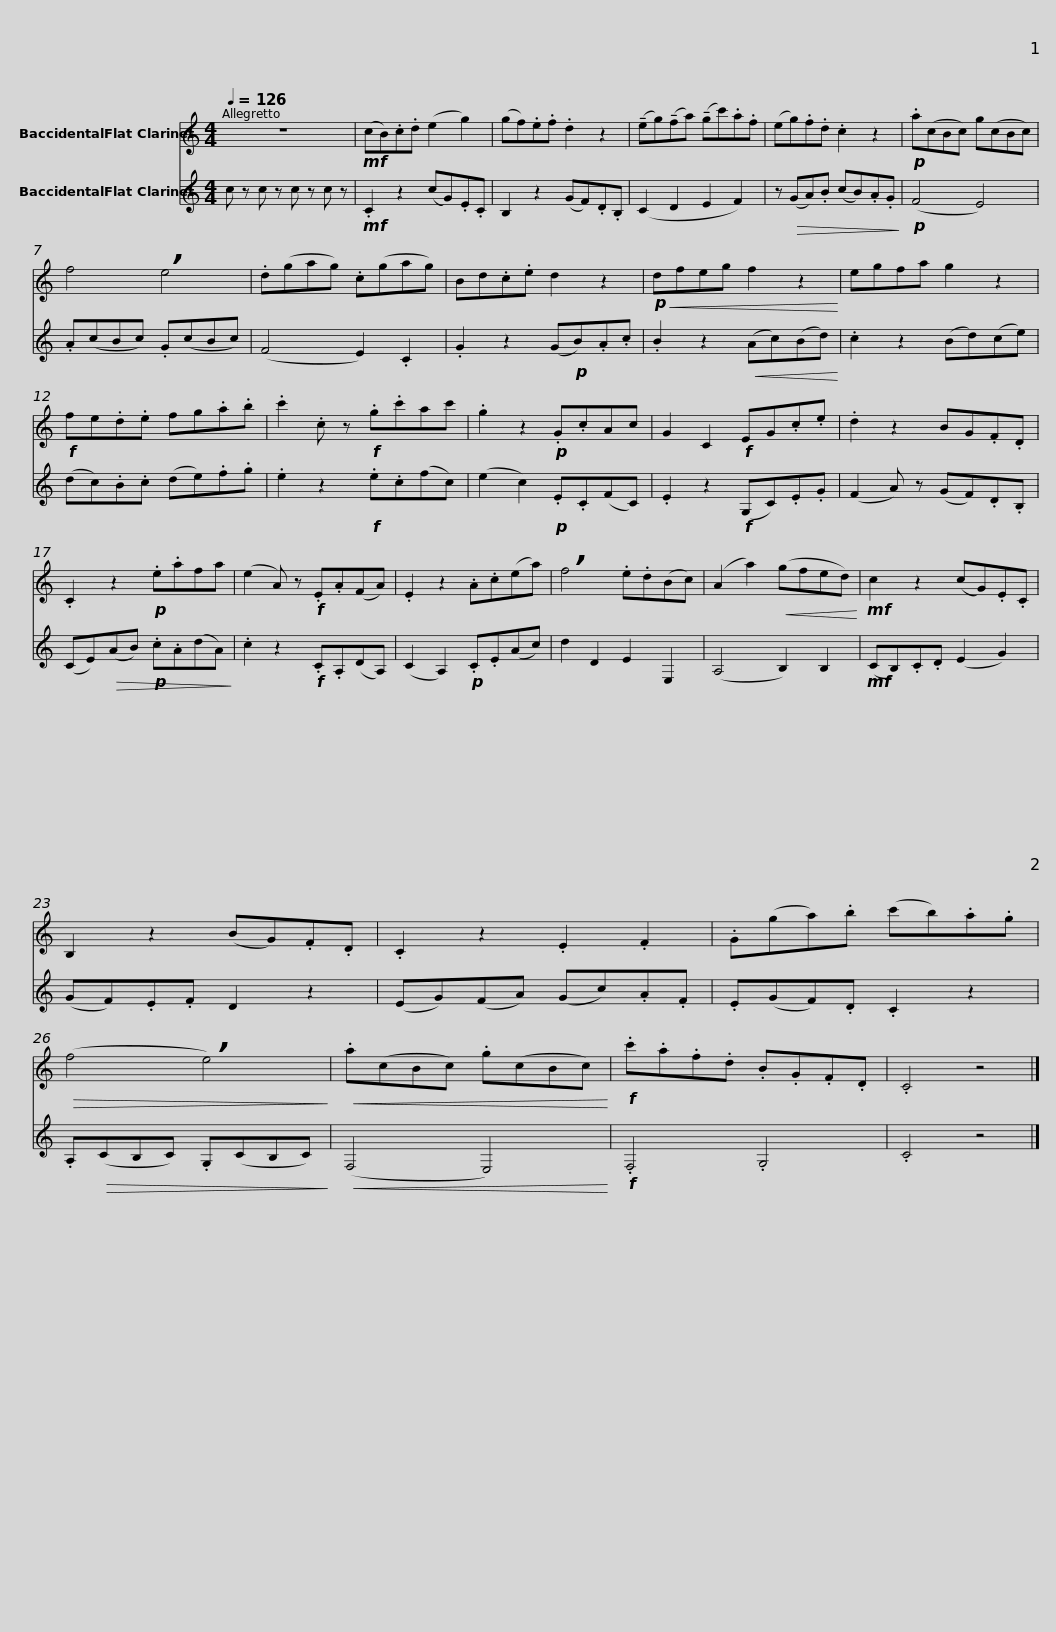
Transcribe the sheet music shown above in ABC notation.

X:1
%%score 1 2
L:1/8
Q:1/4=126
M:4/4
I:linebreak $
K:none
V:1 treble transpose=-2
V:2 treble transpose=-2
V:1
[K:C] z8 |!mf! (cB).c.d (e2 g2) | (gf).e.f .d2 z2 | (!tenuto!eg)(!tenuto!fa) (!tenuto!gc').a.f |$ (eg).f.d .c2 z2 | %5
!p! .a(cBc) g(cBc) | f4 !breath!e4 | .d(gag) .c(gag) | Bd.c.e d2 z2 |$!p!!<(! dfeg f2 z2!<)! | %10
 egfa g2 z2 |!f! fe.d.e fg.a.b | .c'2 .c z!f! .g.c'ac' | .g2 z2!p! .G.cAc |$ G2 C2!f! EG.c.e | %15
 .d2 z2 BG.F.D | .C2 z2!p! .e.afa | (e2 A) z!f! .E.A(FA) | .E2 z2 .A.c(ea) |$ !breath!f4 .e.d(Bc) | %20
 (A2 a2)!<(! (gfed)!<)! |!mf! c2 z2 (cG).E.C | B,2 z2 (BG).F.D | .C2 z2 .E2 .F2 |$ .G(ga).b (c'b).a.g | %25
!>(! (f4 !breath!e4)!>)! |!<(! .a(cBc) .g(cBc)!<)! |!f! .c'.a.f.d .B.G.F.D | .C4 z4 |] %29
V:2
[K:C] c z c z c z c z |!mf! .C2 z2 (cG).E.C | B,2 z2 (GF).D.B, | (C2 D2 E2 F2) |$ z!>(! (GA).B (cB).A.G!>)! | %5
!p! (F4 E4) | .A(cBc) .G(cBc) | (F4 E2) .C2 | .G2 z2 (G!p!B).A.c |$ .B2 z2!<(! (Ac)(Bd)!<)! | %10
 .c2 z2 (Bd)(ce) | (dc).B.c (de).f.g | .e2 z2!f! .e.c(fc) | (e2 c2)!p! .E.C(FC) |$ .E2 z2!f! (G,C).E.G | %15
 (F2 A) z (GF).D.B, | (CE)!>(!(AB)!p! .c.A(dA)!>)! | .c2 z2!f! .C.A,(DA,) | (C2 A,2)!p! .C.E(Ac) |$ d2 D2 E2 E,2 | %20
 (A,4 B,2) B,2 |!mf! (CB,).C.D (E2 G2) | (GF).E.F D2 z2 | (EG)(FA) (Gc).A.F |$ .E(GF).D .C2 z2 | %25
 .A,!>(!(CB,C) .G,(CB,C)!>)! |!<(! (F,4 E,4)!<)! |!f! .F,4 .G,4 | .C4 z4 |] %29
